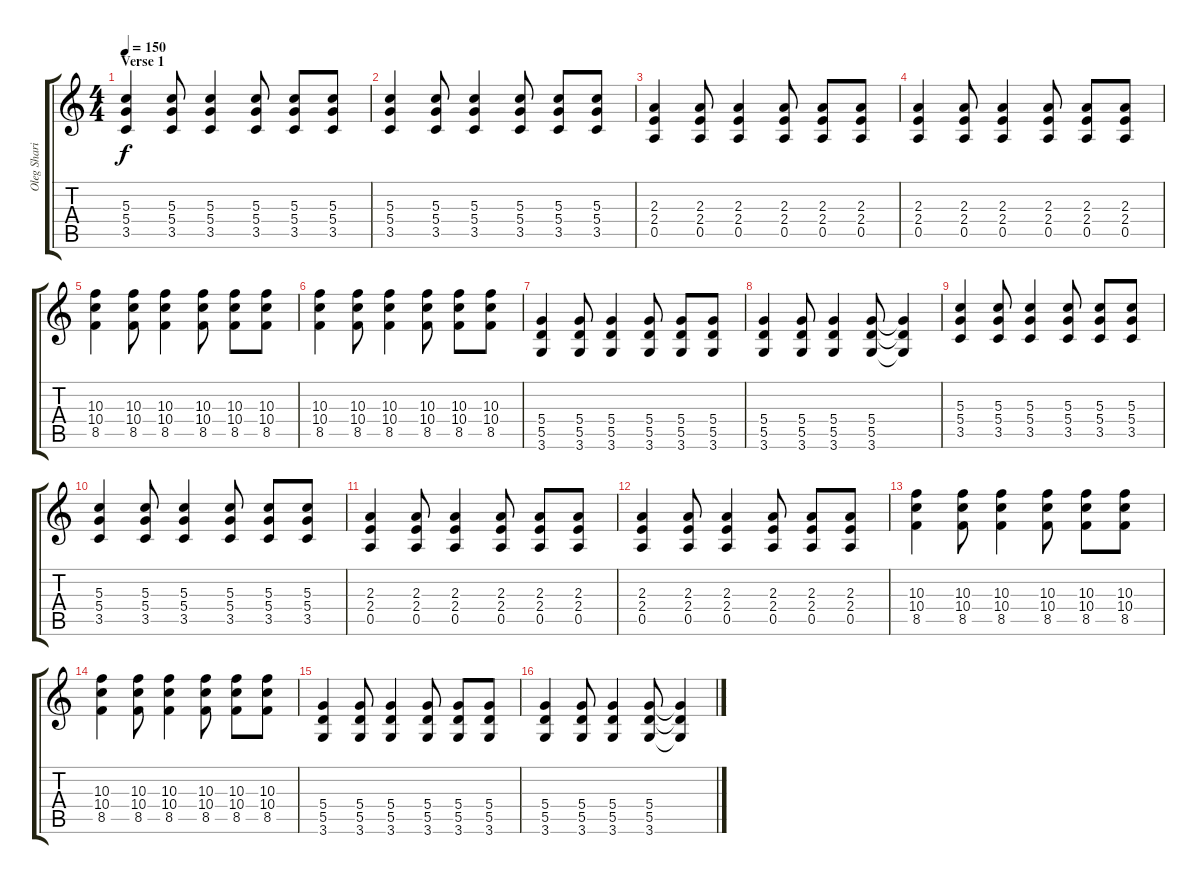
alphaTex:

\track ("Oleg Sharikov" "Oleg Shari") {instrument overdrivenguitar}
\staff {score tabs}
\tuning (E4 B3 G3 D3 A2 E2) {hide}
\ts (4 4)
\section ("" "Verse 1")
\tempo 150
\clef g2
\ks c
(5.3 5.4 3.5).4{dy f} (5.3 5.4 3.5).8 (5.3 5.4 3.5).4 (5.3 5.4 3.5).8 (5.3 5.4 3.5).8 (5.3 5.4 3.5).8 |
(5.3 5.4 3.5).4 (5.3 5.4 3.5).8 (5.3 5.4 3.5).4 (5.3 5.4 3.5).8 (5.3 5.4 3.5).8 (5.3 5.4 3.5).8 |
(2.3 2.4 0.5).4 (2.3 2.4 0.5).8 (2.3 2.4 0.5).4 (2.3 2.4 0.5).8 (2.3 2.4 0.5).8 (2.3 2.4 0.5).8 |
(2.3 2.4 0.5).4 (2.3 2.4 0.5).8 (2.3 2.4 0.5).4 (2.3 2.4 0.5).8 (2.3 2.4 0.5).8 (2.3 2.4 0.5).8 |
(10.3 10.4 8.5).4 (10.3 10.4 8.5).8 (10.3 10.4 8.5).4 (10.3 10.4 8.5).8 (10.3 10.4 8.5).8 (10.3 10.4 8.5).8 |
(10.3 10.4 8.5).4 (10.3 10.4 8.5).8 (10.3 10.4 8.5).4 (10.3 10.4 8.5).8 (10.3 10.4 8.5).8 (10.3 10.4 8.5).8 |
(5.4 5.5 3.6).4 (5.4 5.5 3.6).8 (5.4 5.5 3.6).4 (5.4 5.5 3.6).8 (5.4 5.5 3.6).8 (5.4 5.5 3.6).8 |
(5.4 5.5 3.6).4 (5.4 5.5 3.6).8 (5.4 5.5 3.6).4 (5.4 5.5 3.6).8 (5.4{t} 5.5{t} 3.6{t}).4 |
(5.3 5.4 3.5).4 (5.3 5.4 3.5).8 (5.3 5.4 3.5).4 (5.3 5.4 3.5).8 (5.3 5.4 3.5).8 (5.3 5.4 3.5).8 |
(5.3 5.4 3.5).4 (5.3 5.4 3.5).8 (5.3 5.4 3.5).4 (5.3 5.4 3.5).8 (5.3 5.4 3.5).8 (5.3 5.4 3.5).8 |
(2.3 2.4 0.5).4 (2.3 2.4 0.5).8 (2.3 2.4 0.5).4 (2.3 2.4 0.5).8 (2.3 2.4 0.5).8 (2.3 2.4 0.5).8 |
(2.3 2.4 0.5).4 (2.3 2.4 0.5).8 (2.3 2.4 0.5).4 (2.3 2.4 0.5).8 (2.3 2.4 0.5).8 (2.3 2.4 0.5).8 |
(10.3 10.4 8.5).4 (10.3 10.4 8.5).8 (10.3 10.4 8.5).4 (10.3 10.4 8.5).8 (10.3 10.4 8.5).8 (10.3 10.4 8.5).8 |
(10.3 10.4 8.5).4 (10.3 10.4 8.5).8 (10.3 10.4 8.5).4 (10.3 10.4 8.5).8 (10.3 10.4 8.5).8 (10.3 10.4 8.5).8 |
(5.4 5.5 3.6).4 (5.4 5.5 3.6).8 (5.4 5.5 3.6).4 (5.4 5.5 3.6).8 (5.4 5.5 3.6).8 (5.4 5.5 3.6).8 |
(5.4 5.5 3.6).4 (5.4 5.5 3.6).8 (5.4 5.5 3.6).4 (5.4 5.5 3.6).8 (5.4{t} 5.5{t} 3.6{t}).4
